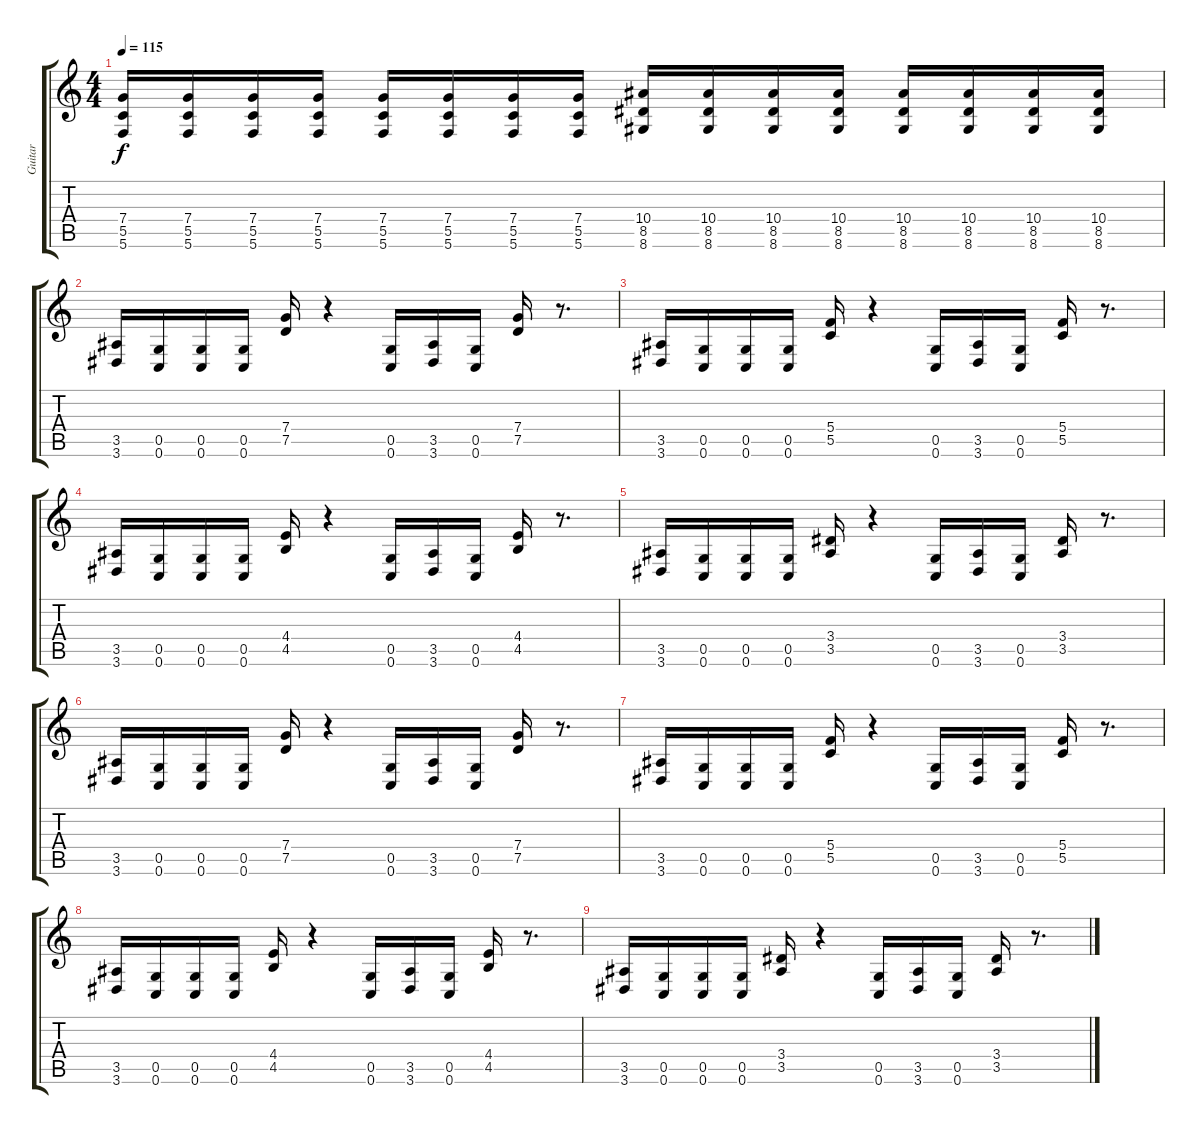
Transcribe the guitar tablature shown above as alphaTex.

\track ("Guitar" "Guitar") {instrument distortionguitar}
\staff {score tabs}
\tuning (D4 A3 F3 C3 G2 C2) {hide}
\ts (4 4)
\tempo 115
\clef g2
\ks c
(7.4 5.5 5.6).16{dy f} (7.4 5.5 5.6).16 (7.4 5.5 5.6).16 (7.4 5.5 5.6).16 (7.4 5.5 5.6).16 (7.4 5.5 5.6).16 (7.4 5.5 5.6).16 (7.4 5.5 5.6).16 (10.4 8.5 8.6).16 (10.4 8.5 8.6).16 (10.4 8.5 8.6).16 (10.4 8.5 8.6).16 (10.4 8.5 8.6).16 (10.4 8.5 8.6).16 (10.4 8.5 8.6).16 (10.4 8.5 8.6).16 |
(3.5 3.6).16 (0.5 0.6).16 (0.5 0.6).16 (0.5 0.6).16 (7.4 7.5).16 r.4 (0.5 0.6).16 (3.5 3.6).16 (0.5 0.6).16 (7.4 7.5).16 r.8{d} |
(3.5 3.6).16 (0.5 0.6).16 (0.5 0.6).16 (0.5 0.6).16 (5.4 5.5).16 r.4 (0.5 0.6).16 (3.5 3.6).16 (0.5 0.6).16 (5.4 5.5).16 r.8{d} |
(3.5 3.6).16 (0.5 0.6).16 (0.5 0.6).16 (0.5 0.6).16 (4.4 4.5).16 r.4 (0.5 0.6).16 (3.5 3.6).16 (0.5 0.6).16 (4.4 4.5).16 r.8{d} |
(3.5 3.6).16 (0.5 0.6).16 (0.5 0.6).16 (0.5 0.6).16 (3.4 3.5).16 r.4 (0.5 0.6).16 (3.5 3.6).16 (0.5 0.6).16 (3.4 3.5).16 r.8{d} |
(3.5 3.6).16 (0.5 0.6).16 (0.5 0.6).16 (0.5 0.6).16 (7.4 7.5).16 r.4 (0.5 0.6).16 (3.5 3.6).16 (0.5 0.6).16 (7.4 7.5).16 r.8{d} |
(3.5 3.6).16 (0.5 0.6).16 (0.5 0.6).16 (0.5 0.6).16 (5.4 5.5).16 r.4 (0.5 0.6).16 (3.5 3.6).16 (0.5 0.6).16 (5.4 5.5).16 r.8{d} |
(3.5 3.6).16 (0.5 0.6).16 (0.5 0.6).16 (0.5 0.6).16 (4.4 4.5).16 r.4 (0.5 0.6).16 (3.5 3.6).16 (0.5 0.6).16 (4.4 4.5).16 r.8{d} |
(3.5 3.6).16 (0.5 0.6).16 (0.5 0.6).16 (0.5 0.6).16 (3.4 3.5).16 r.4 (0.5 0.6).16 (3.5 3.6).16 (0.5 0.6).16 (3.4 3.5).16 r.8{d}
